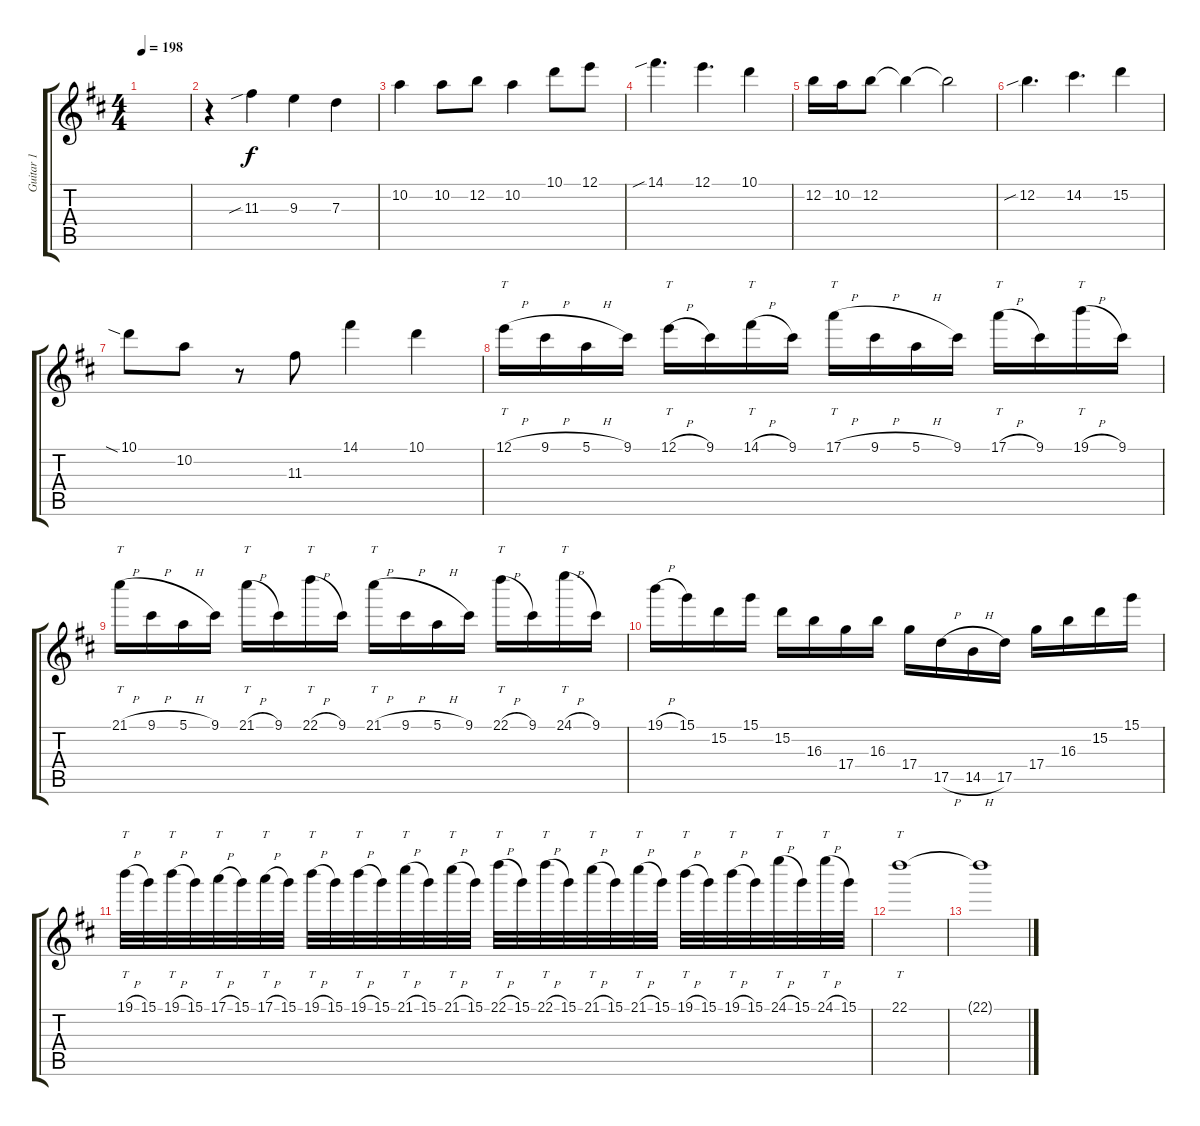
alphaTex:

\track ("Guitar 1" "Guitar 1") {instrument distortionguitar}
\staff {score tabs}
\tuning (E4 B3 G3 D3 A2 E2) {hide}
\ts (4 4)
\tempo 198
\clef g2
\ks bminor
|
r.4 11.3{sib}.4 9.3.4 7.3.4 |
10.2.4 10.2.8 12.2.8 10.2.4 10.1.8 12.1.8 |
14.1{sib}.4{d} 12.1.4{d} 10.1.4 |
12.2.16 10.2.16 12.2.8 12.2{t}.4 12.2{t}.2 |
12.2{sib}.4{d} 14.2.4{d} 15.2.4 |
10.1{sia}.8 10.2.8 r.8 11.3.8 14.1.4 10.1.4 |
12.1{h}.16{tt} 9.1{h}.16 5.1{h}.16 9.1.16 12.1{h}.16{tt} 9.1.16 14.1{h}.16{tt} 9.1.16 17.1{h}.16{tt} 9.1{h}.16 5.1{h}.16 9.1.16 17.1{h}.16{tt} 9.1.16 19.1{h}.16{tt} 9.1.16 |
21.1{h}.16{tt} 9.1{h}.16 5.1{h}.16 9.1.16 21.1{h}.16{tt} 9.1.16 22.1{h}.16{tt} 9.1.16 21.1{h}.16{tt} 9.1{h}.16 5.1{h}.16 9.1.16 22.1{h}.16{tt} 9.1.16 24.1{h}.16{tt} 9.1.16 |
19.1{h}.16 15.1.16 15.2.16 15.1.16 15.2.16 16.3.16 17.4.16 16.3.16 17.4.16 17.5{h}.16 14.5{h}.16 17.5.16 17.4.16 16.3.16 15.2.16 15.1.16 |
19.1{h}.32{tt} 15.1.32 19.1{h}.32{tt} 15.1.32 17.1{h}.32{tt} 15.1.32 17.1{h}.32{tt} 15.1.32 19.1{h}.32{tt} 15.1.32 19.1{h}.32{tt} 15.1.32 21.1{h}.32{tt} 15.1.32 21.1{h}.32{tt} 15.1.32 22.1{h}.32{tt} 15.1.32 22.1{h}.32{tt} 15.1.32 21.1{h}.32{tt} 15.1.32 21.1{h}.32{tt} 15.1.32 19.1{h}.32{tt} 15.1.32 19.1{h}.32{tt} 15.1.32 24.1{h}.32{tt} 15.1.32 24.1{h}.32{tt} 15.1.32 |
22.1.1{tt} |
22.1{t}.1
